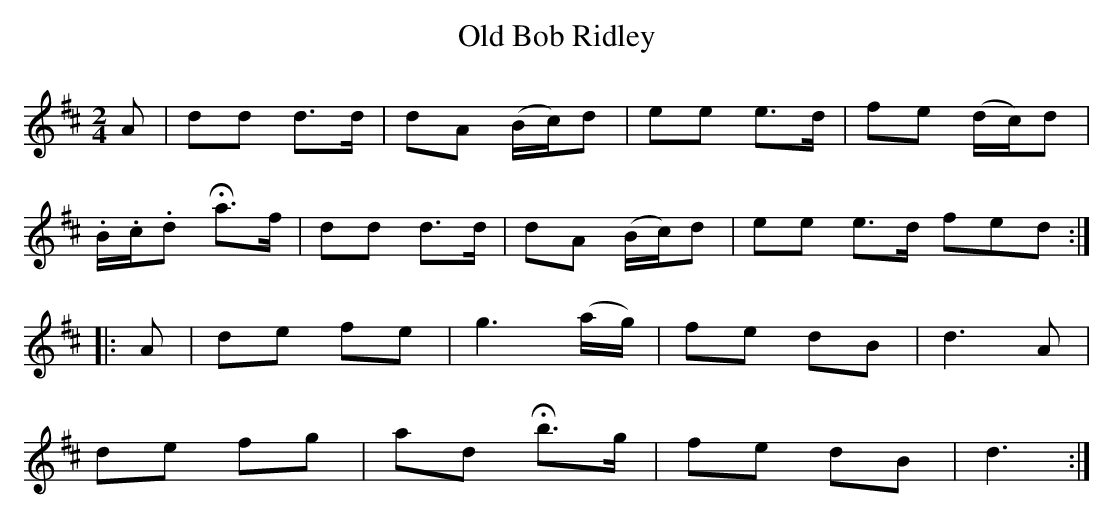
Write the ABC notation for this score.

X:1
T:Old Bob Ridley
M:2/4
L:1/8
K:D
A|dd d>d|dA (B/c/)d|ee e>d|fe (d/c/)d|
.B/.c/.d !fermata!a>f|dd d>d|dA (B/c/)d|ee e>d fed:|
|:A|de fe|g3 (a/g/)|fe dB|d3A|
de fg|ad !fermata!b>g|fe dB|d3:|]
